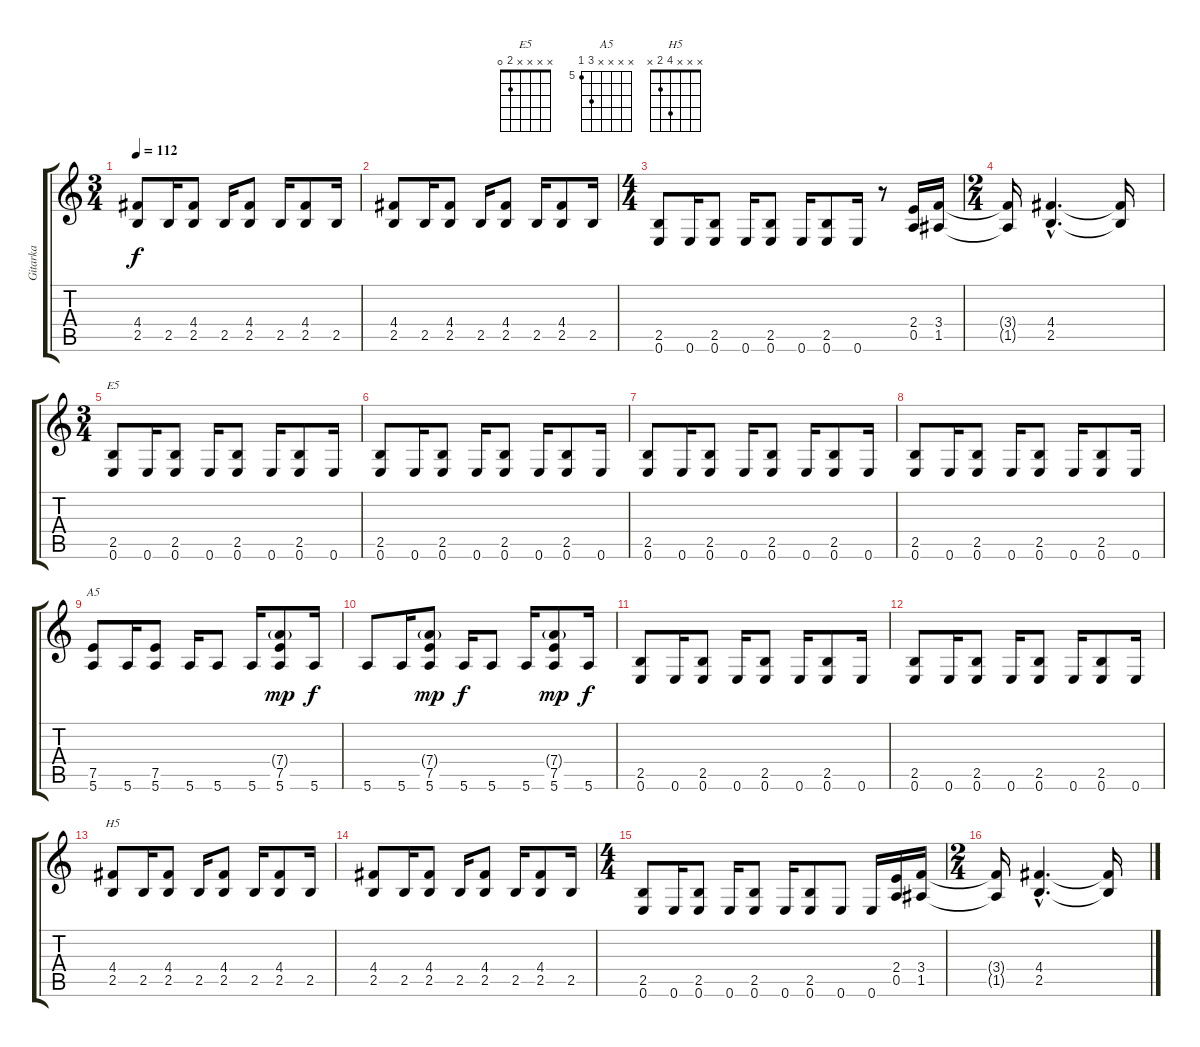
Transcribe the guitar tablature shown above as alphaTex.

\track ("Gitarka" "Gitarka") {instrument distortionguitar}
\staff {score tabs}
\tuning (E4 B3 G3 D3 A2 E2) {hide}
\chord ("E5" x x x x 2 0)
\chord ("A5" x x x x 7 5) {firstfret 5}
\chord ("H5" x x x 4 2 x)
\ts (3 4)
\tempo 112
\clef g2
\ks c
(4.4 2.5).8{dy f} 2.5.16 (4.4 2.5).8 2.5.16 (4.4 2.5).8 2.5.16 (4.4 2.5).8 2.5.16 |
(4.4 2.5).8 2.5.16 (4.4 2.5).8 2.5.16 (4.4 2.5).8 2.5.16 (4.4 2.5).8 2.5.16 |
\ts (4 4)
(2.5 0.6).8 0.6.16 (2.5 0.6).8 0.6.16 (2.5 0.6).8 0.6.16 (2.5 0.6).8 0.6.16 r.8 (2.4 0.5).16 (3.4 1.5).16 |
\ts (2 4)
(3.4{t} 1.5{t}).16 (4.4{hac} 2.5{hac}).4{d} (4.4{t} 2.5{t}).16 |
\ts (3 4)
(2.5 0.6).8{ch "E5"} 0.6.16 (2.5 0.6).8 0.6.16 (2.5 0.6).8 0.6.16 (2.5 0.6).8 0.6.16 |
(2.5 0.6).8 0.6.16 (2.5 0.6).8 0.6.16 (2.5 0.6).8 0.6.16 (2.5 0.6).8 0.6.16 |
(2.5 0.6).8 0.6.16 (2.5 0.6).8 0.6.16 (2.5 0.6).8 0.6.16 (2.5 0.6).8 0.6.16 |
(2.5 0.6).8 0.6.16 (2.5 0.6).8 0.6.16 (2.5 0.6).8 0.6.16 (2.5 0.6).8 0.6.16 |
(7.5 5.6).8{ch "A5"} 5.6.16 (7.5 5.6).8 5.6.16 5.6.8 5.6.16 (7.4{g} 7.5 5.6).8{dy mp} 5.6.16{dy f} |
5.6.8 5.6.16 (7.4{g} 7.5 5.6).8{dy mp} 5.6.16{dy f} 5.6.8 5.6.16 (7.4{g} 7.5 5.6).8{dy mp} 5.6.16{dy f} |
(2.5 0.6).8 0.6.16 (2.5 0.6).8 0.6.16 (2.5 0.6).8 0.6.16 (2.5 0.6).8 0.6.16 |
(2.5 0.6).8 0.6.16 (2.5 0.6).8 0.6.16 (2.5 0.6).8 0.6.16 (2.5 0.6).8 0.6.16 |
(4.4 2.5).8{ch "H5"} 2.5.16 (4.4 2.5).8 2.5.16 (4.4 2.5).8 2.5.16 (4.4 2.5).8 2.5.16 |
(4.4 2.5).8 2.5.16 (4.4 2.5).8 2.5.16 (4.4 2.5).8 2.5.16 (4.4 2.5).8 2.5.16 |
\ts (4 4)
(2.5 0.6).8 0.6.16 (2.5 0.6).8 0.6.16 (2.5 0.6).8 0.6.16 (2.5 0.6).8 0.6.8 0.6.16 (2.4 0.5).16 (3.4 1.5).16 |
\ts (2 4)
(3.4{t} 1.5{t}).16 (4.4{hac} 2.5{hac}).4{d} (4.4{t} 2.5{t}).16
